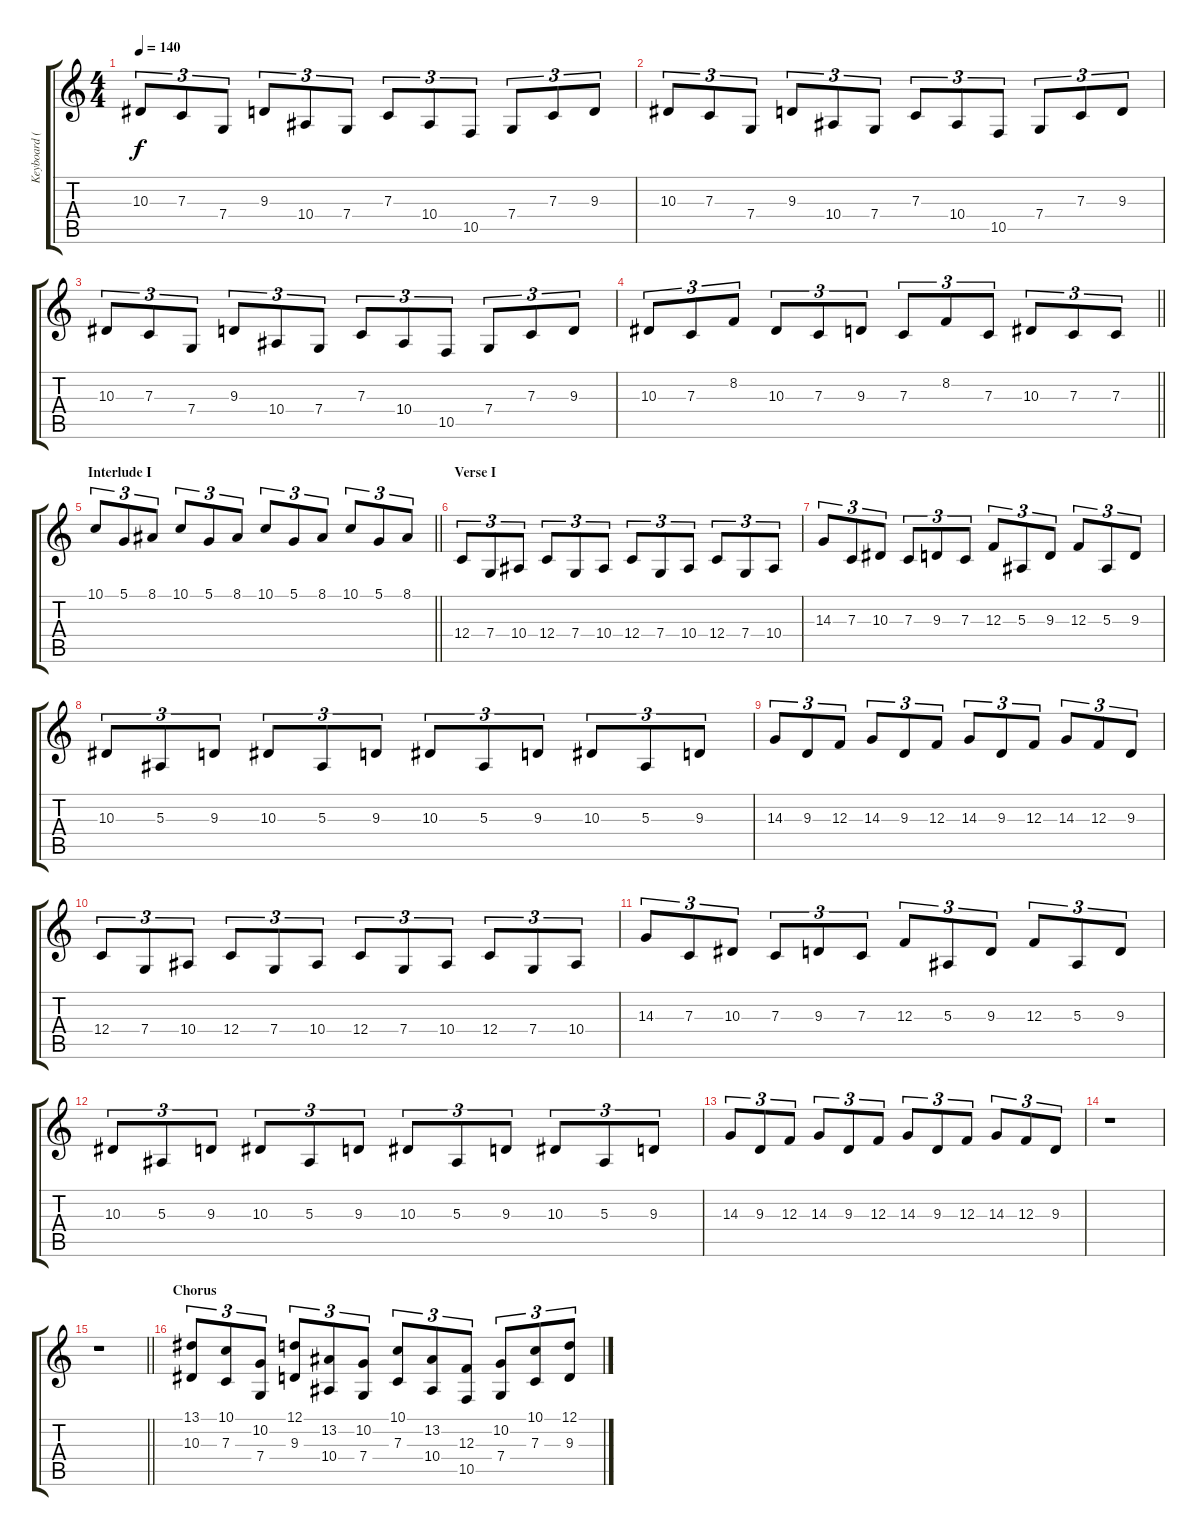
\track ("Keyboard (Lead)" "Keyboard (") {instrument musicbox}
\staff {score tabs}
\tuning (D4 A3 F3 C3 G2 C2) {hide}
\ts (4 4)
\tempo 140
\clef g2
\ks c
10.3.8{tu (3 2) dy f} 7.3.8{tu (3 2)} 7.4.8{tu (3 2)} 9.3.8{tu (3 2)} 10.4.8{tu (3 2)} 7.4.8{tu (3 2)} 7.3.8{tu (3 2)} 10.4.8{tu (3 2)} 10.5.8{tu (3 2)} 7.4.8{tu (3 2)} 7.3.8{tu (3 2)} 9.3.8{tu (3 2)} |
10.3.8{tu (3 2)} 7.3.8{tu (3 2)} 7.4.8{tu (3 2)} 9.3.8{tu (3 2)} 10.4.8{tu (3 2)} 7.4.8{tu (3 2)} 7.3.8{tu (3 2)} 10.4.8{tu (3 2)} 10.5.8{tu (3 2)} 7.4.8{tu (3 2)} 7.3.8{tu (3 2)} 9.3.8{tu (3 2)} |
10.3.8{tu (3 2)} 7.3.8{tu (3 2)} 7.4.8{tu (3 2)} 9.3.8{tu (3 2)} 10.4.8{tu (3 2)} 7.4.8{tu (3 2)} 7.3.8{tu (3 2)} 10.4.8{tu (3 2)} 10.5.8{tu (3 2)} 7.4.8{tu (3 2)} 7.3.8{tu (3 2)} 9.3.8{tu (3 2)} |
\barLineRight lightlight
10.3.8{tu (3 2)} 7.3.8{tu (3 2)} 8.2.8{tu (3 2)} 10.3.8{tu (3 2)} 7.3.8{tu (3 2)} 9.3.8{tu (3 2)} 7.3.8{tu (3 2)} 8.2.8{tu (3 2)} 7.3.8{tu (3 2)} 10.3.8{tu (3 2)} 7.3.8{tu (3 2)} 7.3.8{tu (3 2)} |
\section ("" "Interlude I")
\barLineRight lightlight
10.1.8{tu (3 2)} 5.1.8{tu (3 2)} 8.1.8{tu (3 2)} 10.1.8{tu (3 2)} 5.1.8{tu (3 2)} 8.1.8{tu (3 2)} 10.1.8{tu (3 2)} 5.1.8{tu (3 2)} 8.1.8{tu (3 2)} 10.1.8{tu (3 2)} 5.1.8{tu (3 2)} 8.1.8{tu (3 2)} |
\section ("" "Verse I")
12.4.8{tu (3 2) volume 10 balance 8 instrument lead2sawtooth} 7.4.8{tu (3 2)} 10.4.8{tu (3 2)} 12.4.8{tu (3 2)} 7.4.8{tu (3 2)} 10.4.8{tu (3 2)} 12.4.8{tu (3 2)} 7.4.8{tu (3 2)} 10.4.8{tu (3 2)} 12.4.8{tu (3 2)} 7.4.8{tu (3 2)} 10.4.8{tu (3 2)} |
14.3.8{tu (3 2)} 7.3.8{tu (3 2)} 10.3.8{tu (3 2)} 7.3.8{tu (3 2)} 9.3.8{tu (3 2)} 7.3.8{tu (3 2)} 12.3.8{tu (3 2)} 5.3.8{tu (3 2)} 9.3.8{tu (3 2)} 12.3.8{tu (3 2)} 5.3.8{tu (3 2)} 9.3.8{tu (3 2)} |
10.3.8{tu (3 2)} 5.3.8{tu (3 2)} 9.3.8{tu (3 2)} 10.3.8{tu (3 2)} 5.3.8{tu (3 2)} 9.3.8{tu (3 2)} 10.3.8{tu (3 2)} 5.3.8{tu (3 2)} 9.3.8{tu (3 2)} 10.3.8{tu (3 2)} 5.3.8{tu (3 2)} 9.3.8{tu (3 2)} |
14.3.8{tu (3 2)} 9.3.8{tu (3 2)} 12.3.8{tu (3 2)} 14.3.8{tu (3 2)} 9.3.8{tu (3 2)} 12.3.8{tu (3 2)} 14.3.8{tu (3 2)} 9.3.8{tu (3 2)} 12.3.8{tu (3 2)} 14.3.8{tu (3 2)} 12.3.8{tu (3 2)} 9.3.8{tu (3 2)} |
12.4.8{tu (3 2)} 7.4.8{tu (3 2)} 10.4.8{tu (3 2)} 12.4.8{tu (3 2)} 7.4.8{tu (3 2)} 10.4.8{tu (3 2)} 12.4.8{tu (3 2)} 7.4.8{tu (3 2)} 10.4.8{tu (3 2)} 12.4.8{tu (3 2)} 7.4.8{tu (3 2)} 10.4.8{tu (3 2)} |
14.3.8{tu (3 2)} 7.3.8{tu (3 2)} 10.3.8{tu (3 2)} 7.3.8{tu (3 2)} 9.3.8{tu (3 2)} 7.3.8{tu (3 2)} 12.3.8{tu (3 2)} 5.3.8{tu (3 2)} 9.3.8{tu (3 2)} 12.3.8{tu (3 2)} 5.3.8{tu (3 2)} 9.3.8{tu (3 2)} |
10.3.8{tu (3 2)} 5.3.8{tu (3 2)} 9.3.8{tu (3 2)} 10.3.8{tu (3 2)} 5.3.8{tu (3 2)} 9.3.8{tu (3 2)} 10.3.8{tu (3 2)} 5.3.8{tu (3 2)} 9.3.8{tu (3 2)} 10.3.8{tu (3 2)} 5.3.8{tu (3 2)} 9.3.8{tu (3 2)} |
14.3.8{tu (3 2)} 9.3.8{tu (3 2)} 12.3.8{tu (3 2)} 14.3.8{tu (3 2)} 9.3.8{tu (3 2)} 12.3.8{tu (3 2)} 14.3.8{tu (3 2)} 9.3.8{tu (3 2)} 12.3.8{tu (3 2)} 14.3.8{tu (3 2)} 12.3.8{tu (3 2)} 9.3.8{tu (3 2)} |
r.1 |
\barLineRight lightlight
r.1 |
\section ("" "Chorus")
(13.1 10.3).8{tu (3 2) volume 8 balance 8 instrument musicbox} (10.1 7.3).8{tu (3 2)} (10.2 7.4).8{tu (3 2)} (12.1 9.3).8{tu (3 2)} (13.2 10.4).8{tu (3 2)} (10.2 7.4).8{tu (3 2)} (10.1 7.3).8{tu (3 2)} (13.2 10.4).8{tu (3 2)} (12.3 10.5).8{tu (3 2)} (10.2 7.4).8{tu (3 2)} (10.1 7.3).8{tu (3 2)} (12.1 9.3).8{tu (3 2)}
